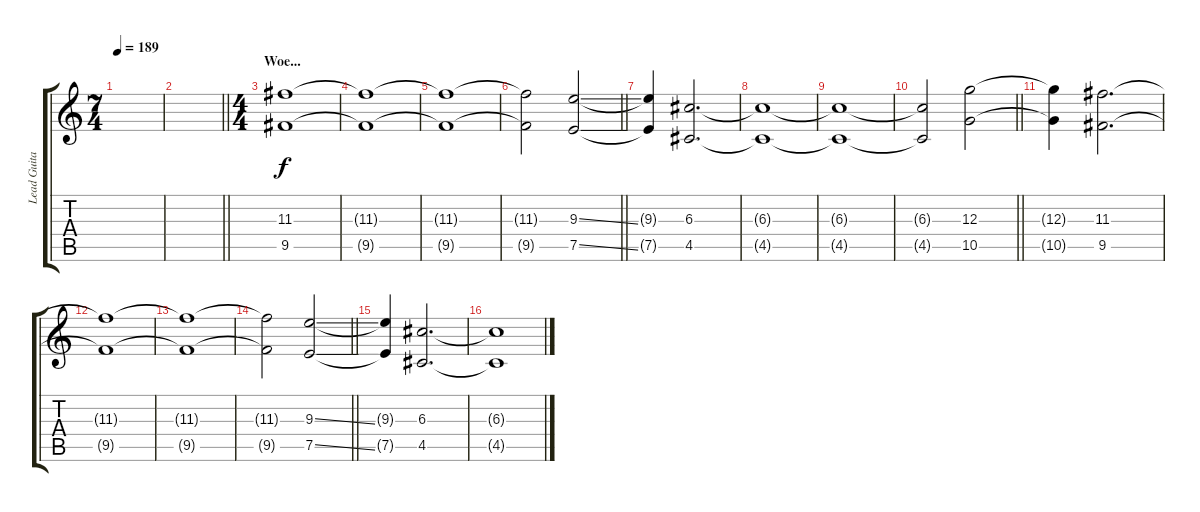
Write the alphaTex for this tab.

\track ("Lead Guitar" "Lead Guita") {instrument electricguitarjazz}
\staff {score tabs}
\tuning (E4 B3 G3 D3 A2 E2) {hide}
\ts (7 4)
\tempo 189
\clef g2
\ks c
|
\barLineRight lightlight
|
\ts (4 4)
\section ("" "Woe...")
(11.3 9.5).1 |
(11.3{t} 9.5{t}).1 |
(11.3{t} 9.5{t}).1 |
\barLineRight lightlight
(11.3{t} 9.5{t}).2 (9.3{ss} 7.5{ss}).2 |
\section ("" "")
(9.3{t} 7.5{t}).4 (6.3 4.5).2{d} |
(6.3{t} 4.5{t}).1 |
(6.3{t} 4.5{t}).1 |
\barLineRight lightlight
(6.3{t} 4.5{t}).2 (12.3 10.5).2 |
\section ("" "")
(12.3{t} 10.5{t}).4 (11.3 9.5).2{d} |
(11.3{t} 9.5{t}).1 |
(11.3{t} 9.5{t}).1 |
\barLineRight lightlight
(11.3{t} 9.5{t}).2 (9.3{ss} 7.5{ss}).2 |
\section ("" "")
(9.3{t} 7.5{t}).4 (6.3 4.5).2{d} |
(6.3{t} 4.5{t}).1
